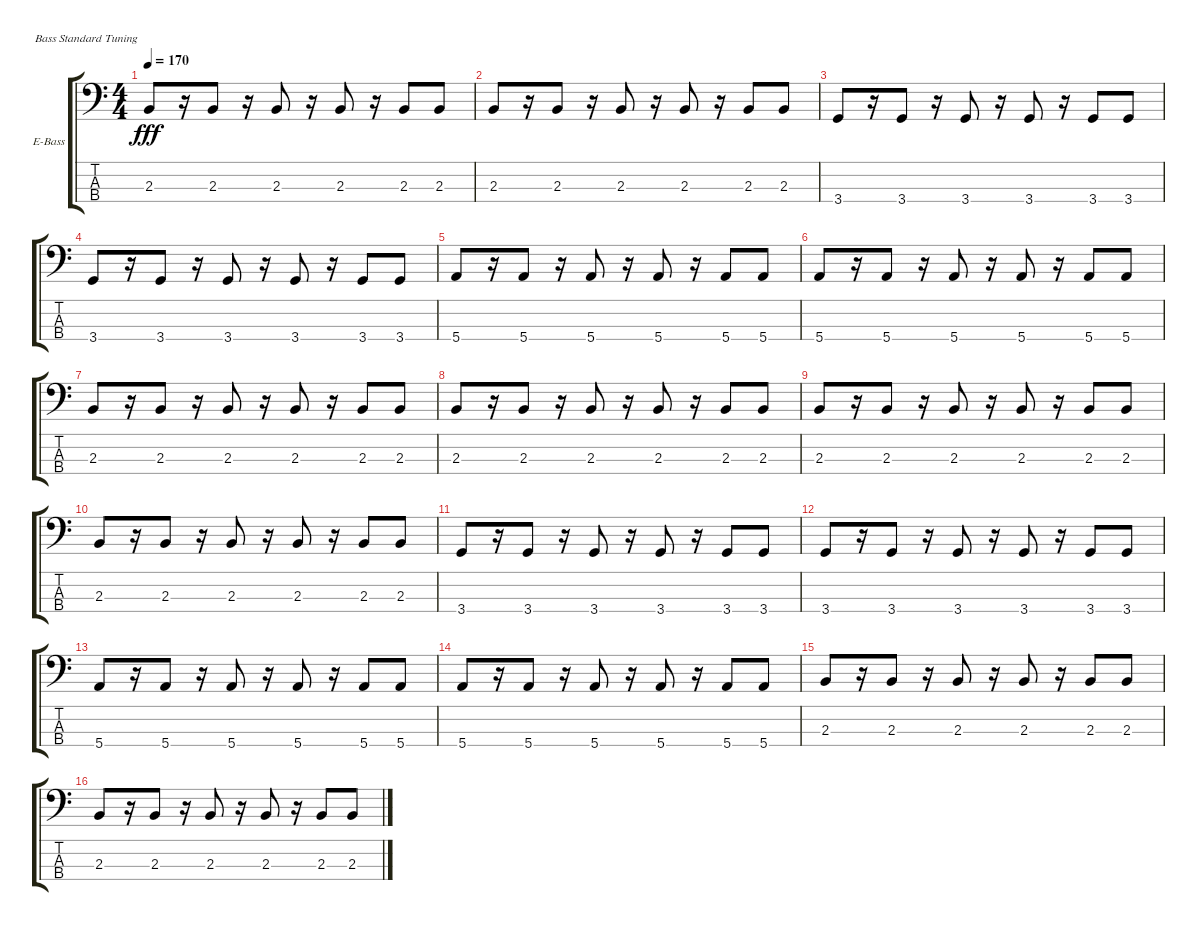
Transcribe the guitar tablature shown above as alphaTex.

\defaultSystemsLayout 4
\bracketExtendMode groupsimilarinstruments
\firstSystemTrackNameOrientation horizontal
\otherSystemsTrackNameOrientation horizontal
\track ("Electric Bass" "E-Bass") {instrument electricbassfinger}
\staff {score tabs}
\tuning (G2 D2 A1 E1)
\ts (4 4)
\tempo 170
\clef f4
\scale
0.333333
\ks c
2.3.8{dy fff} r.16 2.3.8 r.16 2.3.8 r.16 2.3.8 r.16 2.3.8 2.3.8 |
\scale
0.333333 2.3.8 r.16 2.3.8 r.16 2.3.8 r.16 2.3.8 r.16 2.3.8 2.3.8 |
\scale
0.333333 3.4.8 r.16 3.4.8 r.16 3.4.8 r.16 3.4.8 r.16 3.4.8 3.4.8 |
\scale
0.333333 3.4.8 r.16 3.4.8 r.16 3.4.8 r.16 3.4.8 r.16 3.4.8 3.4.8 |
\scale
0.333333 5.4.8 r.16 5.4.8 r.16 5.4.8 r.16 5.4.8 r.16 5.4.8 5.4.8 |
\scale
0.333333 5.4.8 r.16 5.4.8 r.16 5.4.8 r.16 5.4.8 r.16 5.4.8 5.4.8 |
\scale
0.333333 2.3.8 r.16 2.3.8 r.16 2.3.8 r.16 2.3.8 r.16 2.3.8 2.3.8 |
\scale
0.333333 2.3.8 r.16 2.3.8 r.16 2.3.8 r.16 2.3.8 r.16 2.3.8 2.3.8 |
2.3.8 r.16 2.3.8 r.16 2.3.8 r.16 2.3.8 r.16 2.3.8 2.3.8 |
\scale
0.333333 2.3.8 r.16 2.3.8 r.16 2.3.8 r.16 2.3.8 r.16 2.3.8 2.3.8 |
\scale
0.333333 3.4.8 r.16 3.4.8 r.16 3.4.8 r.16 3.4.8 r.16 3.4.8 3.4.8 |
\scale
0.333333 3.4.8 r.16 3.4.8 r.16 3.4.8 r.16 3.4.8 r.16 3.4.8 3.4.8 |
\scale
0.333333 5.4.8 r.16 5.4.8 r.16 5.4.8 r.16 5.4.8 r.16 5.4.8 5.4.8 |
\scale
0.333333 5.4.8 r.16 5.4.8 r.16 5.4.8 r.16 5.4.8 r.16 5.4.8 5.4.8 |
\scale
0.333333 2.3.8 r.16 2.3.8 r.16 2.3.8 r.16 2.3.8 r.16 2.3.8 2.3.8 |
\scale
0.333333 2.3.8 r.16 2.3.8 r.16 2.3.8 r.16 2.3.8 r.16 2.3.8 2.3.8
